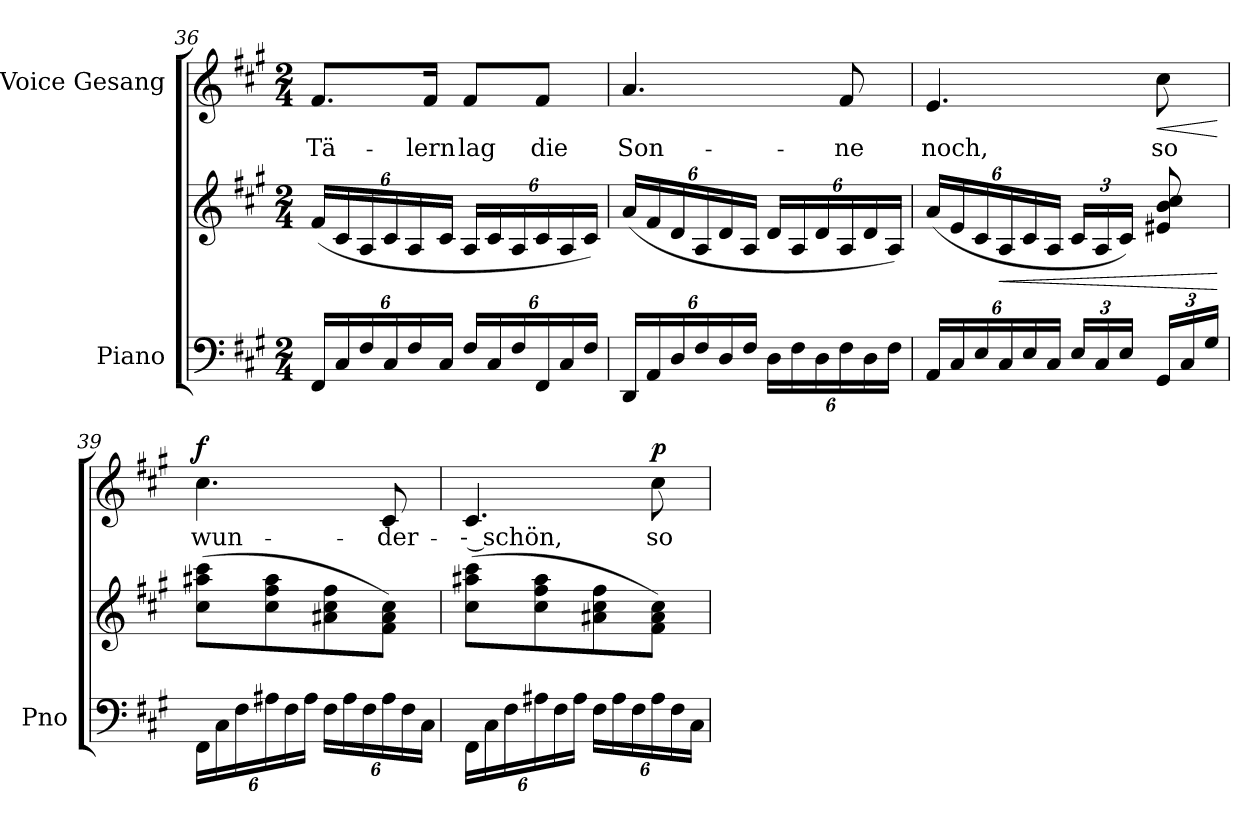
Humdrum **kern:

**kern	**kern	**dynam	**kern	**text	**dynam
*part2	*part2	*part2	*part1	*part1	*part1
*staff3	*staff2	*staff2/3	*staff1	*staff1	*staff1
*I"Piano	*	*	*I"Voice Gesang	*	*
*I'Pno	*	*	*	*	*
!!LO:LB:g=z
*clefF4	*clefG2	*	*clefG2	*	*
*k[f#c#g#]	*k[f#c#g#]	*	*k[f#c#g#]	*	*
*M2/4	*M2/4	*	*M2/4	*	*
=36	=36	=36	=36	=36	=36
!	!	!	!	!LO:LY:b	!
24FF#/LL	(24f#/LL	.	8.f#/L	Tä-	.
24C#/	24c#/	.	.	.	.
24F#/	24A/	.	.	.	.
24C#/	24c#/	.	.	.	.
24F#/	24A/	.	.	.	.
!	!	!	!	!LO:LY:b	!
.	.	.	16f#/Jk	-lern	.
24C#/JJ	24c#/JJ	.	.	.	.
!	!	!	!	!LO:LY:b	!
24F#/LL	24A/LL	.	8f#/L	lag	.
24C#/	24c#/	.	.	.	.
24F#/	24A/	.	.	.	.
!	!	!	!	!LO:LY:b	!
24FF#/	24c#/	.	8f#/J	die	.
24C#/	24A/	.	.	.	.
24F#/JJ	24c#/JJ)	.	.	.	.
!!LO:PB:g=z
=37	=37	=37	=37	=37	=37
!	!	!	!	!LO:LY:b	!
24DD/LL	(24a/LL	.	4.a/	Son-	.
24AA/	24f#/	.	.	.	.
24D/	24d/	.	.	.	.
24F#/	24A/	.	.	.	.
24D/	24d/	.	.	.	.
24F#/JJ	24A/JJ	.	.	.	.
24D\LL	24d/LL	.	.	.	.
24F#\	24A/	.	.	.	.
24D\	24d/	.	.	.	.
!	!	!	!	!LO:LY:b	!
24F#\	24A/	.	8f#/	-ne	.
24D\	24d/	.	.	.	.
24F#\JJ	24A/JJ)	.	.	.	.
=38	=38	=38	=38	=38	=38
!	!	!	!	!LO:LY:b	!
24AA/LL	(24a/LL	.	4.e/	noch,	.
24C#/	24e/	.	.	.	.
24E/	24c#/	.	.	.	.
!	!	!LO:HP:b	!	!	!
24C#/	24A/	<	.	.	.
24E/	24c#/	.	.	.	.
24C#/JJ	24A/JJ	.	.	.	.
*Xbrackettup	*Xbrackettup	*	*	*	*
24E/LL	24c#/LL	.	.	.	.
24C#/	24A/	.	.	.	.
24E/JJ	24c#/JJ)	.	.	.	.
!	!	!	!	!LO:LY:b	!LO:HP:b
24GG#/LL	8e#X/ 8b/ 8cc#/	.	8cc#\	so	<
24C#/	.	.	.	.	.
24G#/JJ	.	.	.	.	.
.	.	[	.	.	[
!!LO:LB:g=z
=39	=39	=39	=39	=39	=39
*brackettup	*	*	*	*	*
!	!	!	!	!LO:LY:b	!LO:DY:a
*	*^	*	*	*	*
24FF#\LL	(8cc#\ 8aa#X\ 8ccc#\L	12ryy	.	4.cc#\	wun-	f
24C#\	.	.	.	.	.	.
!	!	!	!LO:DY:b	!	!	!
!	!	!	!LO:DY:n=1:b	!	!	!
24F#\	.	3ryy	f other-dynamics	.	.	.
24A#X\	8cc#\ 8ff#\ 8aa#\	.	.	.	.	.
24F#\	.	.	.	.	.	.
24A#\JJ	.	.	.	.	.	.
24F#\LL	8a#X\ 8cc#\ 8ff#\	.	.	.	.	.
24A#\	.	.	.	.	.	.
24F#\	.	.	.	.	.	.
!	!	!	!	!	!LO:LY:b	!
24A#\	8f#\ 8a#\ 8cc#\J)	.	.	8c#/	-der-	.
24F#\	.	12ryy	.	.	.	.
24C#\JJ	.	.	.	.	.	.
!!LO:LB:g=z
=40	=40	=40	=40	=40	=40	=40
!	!	!	!	!	!LO:LY:b	!
*	*v	*v	*	*	*	*
24FF#\LL	(8cc#\ 8aa#X\ 8ccc#\L	.	4.c#/	-- schön,	.
24C#\	.	.	.	.	.
24F#\	.	.	.	.	.
24A#X\	8cc#\ 8ff#\ 8aa#\	.	.	.	.
24F#\	.	.	.	.	.
24A#\JJ	.	.	.	.	.
24F#\LL	8a#X\ 8cc#\ 8ff#\	.	.	.	.
24A#\	.	.	.	.	.
24F#\	.	.	.	.	.
!	!	!	!	!LO:LY:b	!LO:DY:a
24A#\	8f#\ 8a#\ 8cc#\J)	.	8cc#\	so	p
24F#\	.	.	.	.	.
24C#\JJ	.	.	.	.	.
=	=	=	=	=	=
*-	*-	*-	*-	*-	*-
